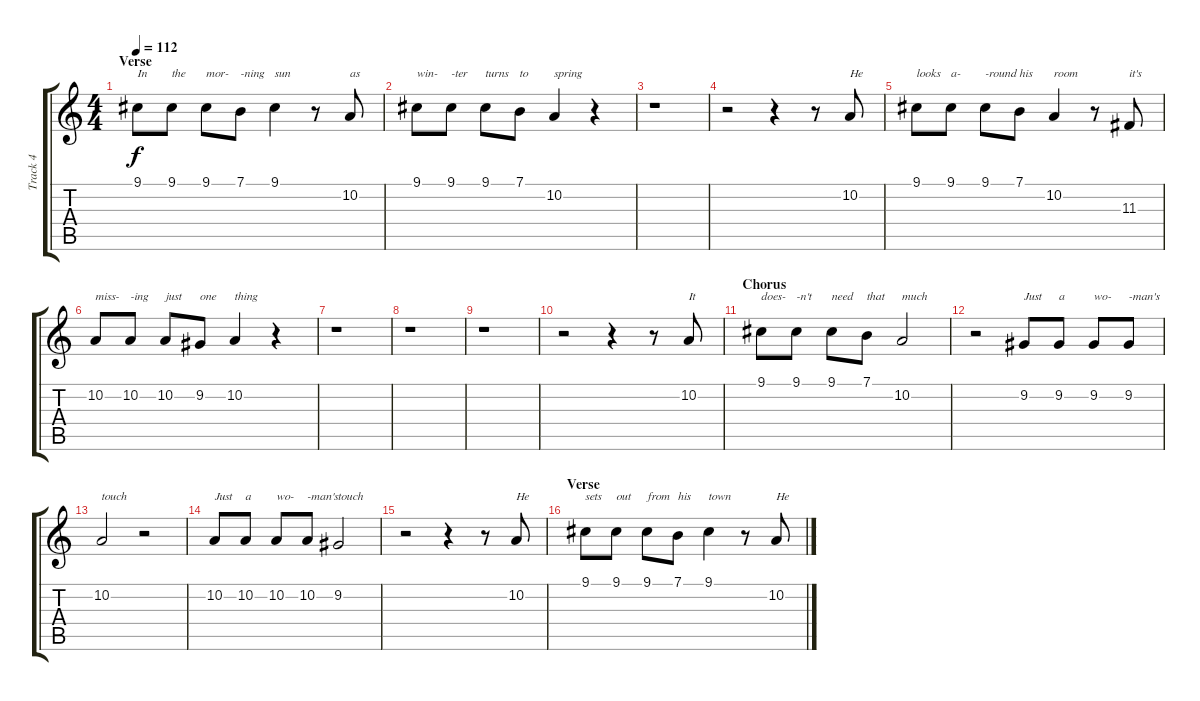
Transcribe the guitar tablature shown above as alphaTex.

\track ("Track 4" "Track 4") {instrument steeldrums}
\staff {score tabs}
\tuning (E4 B3 G3 D3 A2 E2) {hide}
\ts (4 4)
\section ("" "Verse")
\tempo 112
\clef g2
\ks c
9.1.8{txt "In" dy f} 9.1.8{txt "the"} 9.1.8{txt "mor-"} 7.1.8{txt "-ning"} 9.1.4{txt "sun"} r.8 10.2.8{txt "as"} |
9.1.8{txt "win-"} 9.1.8{txt "-ter"} 9.1.8{txt "turns"} 7.1.8{txt "to"} 10.2.4{txt "spring"} r.4 |
r.1 |
r.2 r.4 r.8 10.2.8{txt "He"} |
9.1.8{txt "looks"} 9.1.8{txt "a-"} 9.1.8{txt "-round"} 7.1.8{txt "his"} 10.2.4{txt "room"} r.8 11.3.8{txt "it's"} |
10.2.8{txt "miss-"} 10.2.8{txt "-ing"} 10.2.8{txt "just"} 9.2.8{txt "one"} 10.2.4{txt "thing"} r.4 |
r.1 |
r.1 |
r.1 |
r.2 r.4 r.8 10.2.8{txt "It"} |
\section ("" "Chorus")
9.1.8{txt "does-"} 9.1.8{txt "-n't"} 9.1.8{txt "need"} 7.1.8{txt "that"} 10.2.2{txt "much"} |
r.2 9.2.8{txt "Just"} 9.2.8{txt "a"} 9.2.8{txt "wo-"} 9.2.8{txt "-man's"} |
10.2.2{txt "touch"} r.2 |
10.2.8{txt "Just"} 10.2.8{txt "a"} 10.2.8{txt "wo-"} 10.2.8{txt "-man's"} 9.2.2{txt "touch"} |
r.2 r.4 r.8 10.2.8{txt "He"} |
\section ("" "Verse")
9.1.8{txt "sets"} 9.1.8{txt "out"} 9.1.8{txt "from"} 7.1.8{txt "his"} 9.1.4{txt "town"} r.8 10.2.8{txt "He"}
